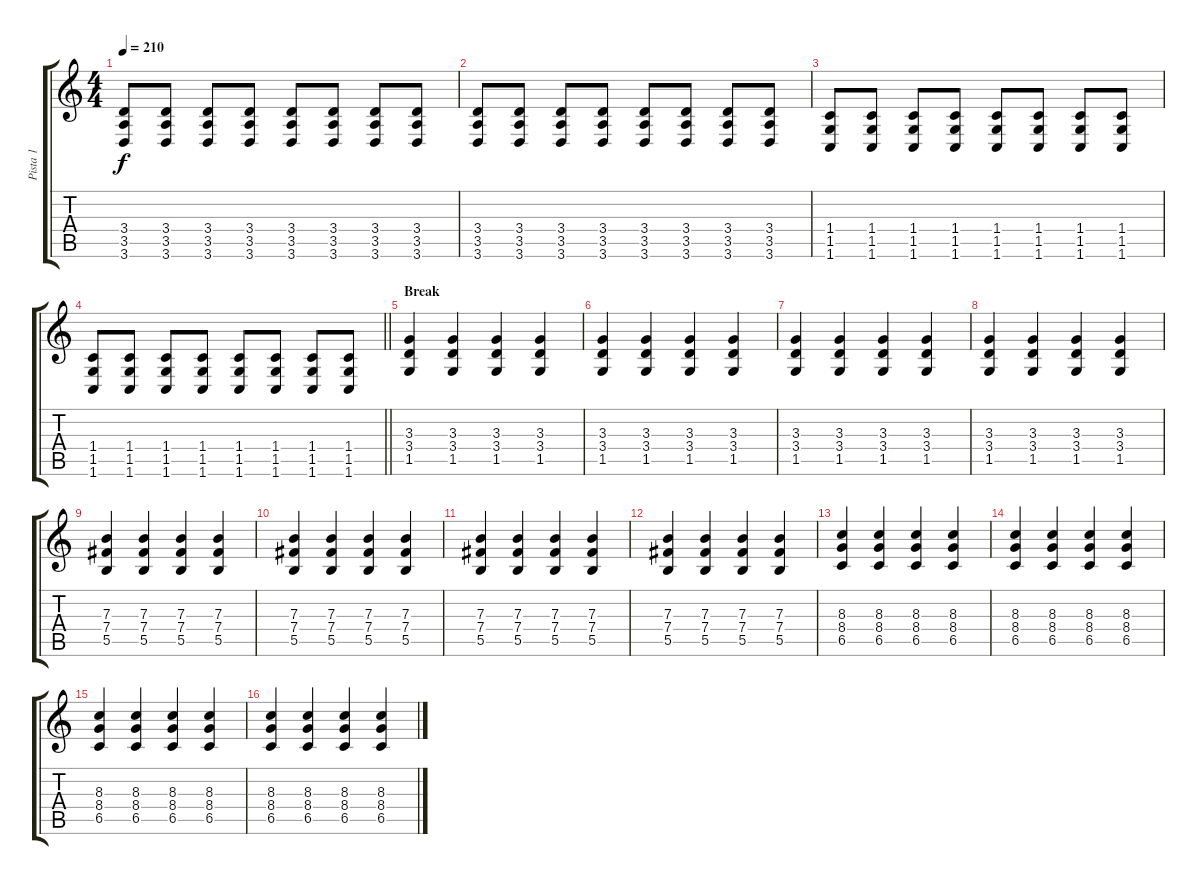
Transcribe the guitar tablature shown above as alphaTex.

\track ("Pista 1" "Pista 1") {instrument overdrivenguitar}
\staff {score tabs}
\tuning (Db4 Ab4 E3 B2 Gb2 B1) {hide}
\ts (4 4)
\tempo 210
\clef g2
\ks c
(3.4 3.5 3.6).8{dy f} (3.4 3.5 3.6).8 (3.4 3.5 3.6).8 (3.4 3.5 3.6).8 (3.4 3.5 3.6).8 (3.4 3.5 3.6).8 (3.4 3.5 3.6).8 (3.4 3.5 3.6).8 |
(3.4 3.5 3.6).8 (3.4 3.5 3.6).8 (3.4 3.5 3.6).8 (3.4 3.5 3.6).8 (3.4 3.5 3.6).8 (3.4 3.5 3.6).8 (3.4 3.5 3.6).8 (3.4 3.5 3.6).8 |
(1.4 1.5 1.6).8 (1.4 1.5 1.6).8 (1.4 1.5 1.6).8 (1.4 1.5 1.6).8 (1.4 1.5 1.6).8 (1.4 1.5 1.6).8 (1.4 1.5 1.6).8 (1.4 1.5 1.6).8 |
\barLineRight lightlight
(1.4 1.5 1.6).8 (1.4 1.5 1.6).8 (1.4 1.5 1.6).8 (1.4 1.5 1.6).8 (1.4 1.5 1.6).8 (1.4 1.5 1.6).8 (1.4 1.5 1.6).8 (1.4 1.5 1.6).8 |
\section ("" "Break")
(3.3 3.4 1.5).4 (3.3 3.4 1.5).4 (3.3 3.4 1.5).4 (3.3 3.4 1.5).4 |
(3.3 3.4 1.5).4 (3.3 3.4 1.5).4 (3.3 3.4 1.5).4 (3.3 3.4 1.5).4 |
(3.3 3.4 1.5).4 (3.3 3.4 1.5).4 (3.3 3.4 1.5).4 (3.3 3.4 1.5).4 |
(3.3 3.4 1.5).4 (3.3 3.4 1.5).4 (3.3 3.4 1.5).4 (3.3 3.4 1.5).4 |
(7.3 7.4 5.5).4 (7.3 7.4 5.5).4 (7.3 7.4 5.5).4 (7.3 7.4 5.5).4 |
(7.3 7.4 5.5).4 (7.3 7.4 5.5).4 (7.3 7.4 5.5).4 (7.3 7.4 5.5).4 |
(7.3 7.4 5.5).4 (7.3 7.4 5.5).4 (7.3 7.4 5.5).4 (7.3 7.4 5.5).4 |
(7.3 7.4 5.5).4 (7.3 7.4 5.5).4 (7.3 7.4 5.5).4 (7.3 7.4 5.5).4 |
(8.3 8.4 6.5).4 (8.3 8.4 6.5).4 (8.3 8.4 6.5).4 (8.3 8.4 6.5).4 |
(8.3 8.4 6.5).4 (8.3 8.4 6.5).4 (8.3 8.4 6.5).4 (8.3 8.4 6.5).4 |
(8.3 8.4 6.5).4 (8.3 8.4 6.5).4 (8.3 8.4 6.5).4 (8.3 8.4 6.5).4 |
(8.3 8.4 6.5).4 (8.3 8.4 6.5).4 (8.3 8.4 6.5).4 (8.3 8.4 6.5).4
